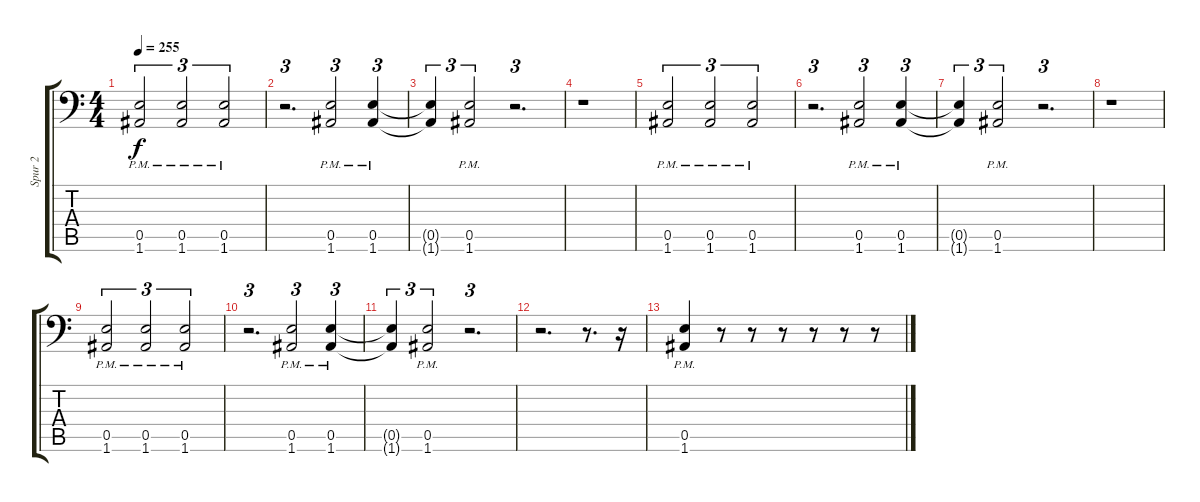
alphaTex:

\track ("Spur 2" "Spur 2") {instrument distortionguitar}
\staff {score tabs}
\tuning (B3 Gb3 D3 A2 E2 A1) {hide}
\ts (4 4)
\tempo 255
\clef f4
\ks c
(0.5{pm} 1.6{pm}).2{tu (3 2) dy f} (0.5{pm} 1.6{pm}).2{tu (3 2)} (0.5{pm} 1.6{pm}).2{tu (3 2)} |
r.2{d tu (3 2)} (0.5{pm} 1.6{pm}).2{tu (3 2)} (0.5{pm} 1.6{pm}).4{tu (3 2)} |
(0.5{t} 1.6{t}).4{tu (3 2)} (0.5{pm} 1.6{pm}).2{tu (3 2)} r.2{d tu (3 2)} |
r.1 |
(0.5{pm} 1.6{pm}).2{tu (3 2)} (0.5{pm} 1.6{pm}).2{tu (3 2)} (0.5{pm} 1.6{pm}).2{tu (3 2)} |
r.2{d tu (3 2)} (0.5{pm} 1.6{pm}).2{tu (3 2)} (0.5{pm} 1.6{pm}).4{tu (3 2)} |
(0.5{t} 1.6{t}).4{tu (3 2)} (0.5{pm} 1.6{pm}).2{tu (3 2)} r.2{d tu (3 2)} |
r.1 |
(0.5{pm} 1.6{pm}).2{tu (3 2)} (0.5{pm} 1.6{pm}).2{tu (3 2)} (0.5{pm} 1.6{pm}).2{tu (3 2)} |
r.2{d tu (3 2)} (0.5{pm} 1.6{pm}).2{tu (3 2)} (0.5{pm} 1.6{pm}).4{tu (3 2)} |
(0.5{t} 1.6{t}).4{tu (3 2)} (0.5{pm} 1.6{pm}).2{tu (3 2)} r.2{d tu (3 2)} |
r.2{d} r.8{d} r.16 |
(0.5{pm} 1.6{pm}).4 r.8 r.8 r.8 r.8 r.8 r.8
